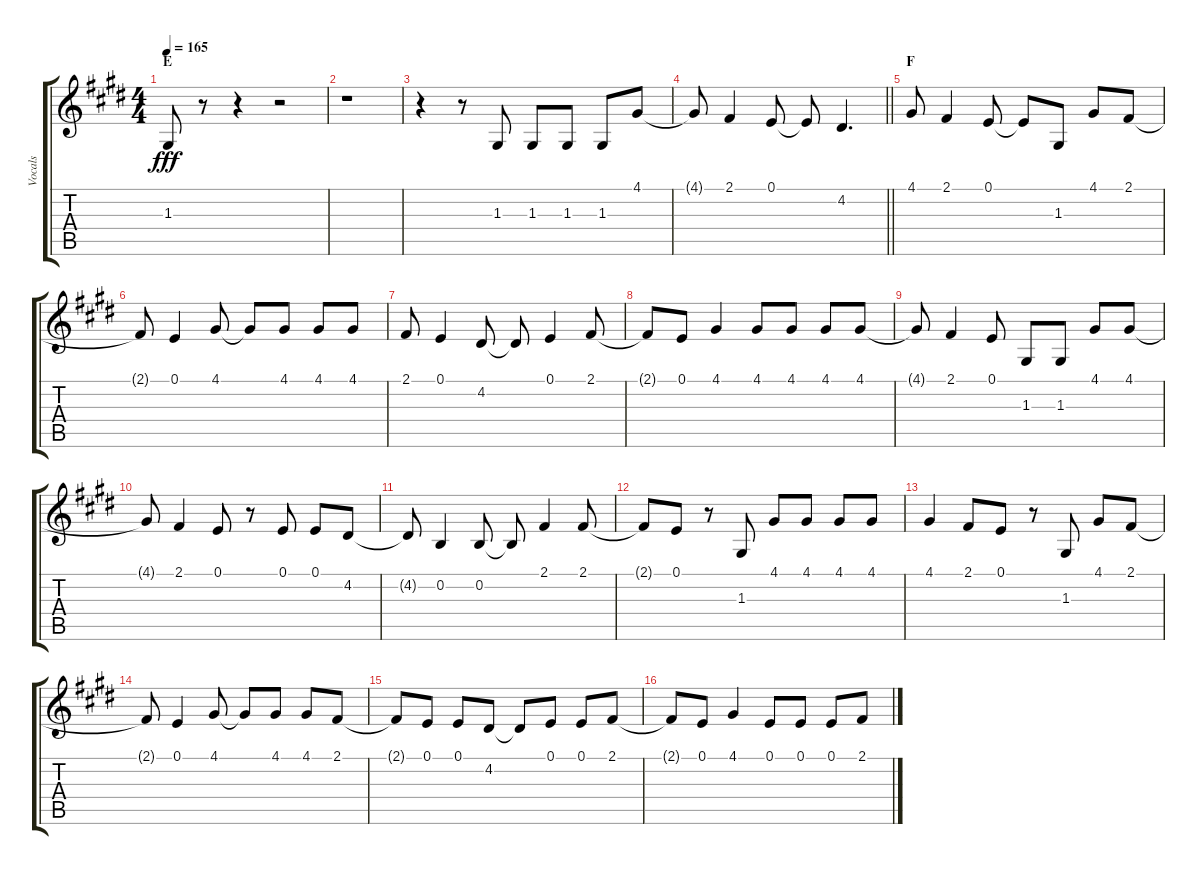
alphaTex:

\track ("Vocals" "Vocals") {instrument voiceoohs}
\staff {score tabs}
\tuning (E4 B3 G3 D3 A2 E2) {hide}
\ts (4 4)
\section ("" "E")
\tempo 165
\clef g2
\ks e
1.3{t}.8{dy fff} r.8 r.4 r.2 |
r.1 |
r.4 r.8 1.3.8 1.3.8 1.3.8 1.3.8 4.1.8 |
\barLineRight lightlight
4.1{t}.8 2.1.4 0.1.8 0.1{t}.8 4.2.4{d} |
\section ("" "F")
4.1.8 2.1.4 0.1.8 0.1{t}.8 1.3.8 4.1.8 2.1.8 |
2.1{t}.8 0.1.4 4.1.8 4.1{t}.8 4.1.8 4.1.8 4.1.8 |
2.1.8 0.1.4 4.2.8 4.2{t}.8 0.1.4 2.1.8 |
2.1{t}.8 0.1.8 4.1.4 4.1.8 4.1.8 4.1.8 4.1.8 |
4.1{t}.8 2.1.4 0.1.8 1.3.8 1.3.8 4.1.8 4.1.8 |
4.1{t}.8 2.1.4 0.1.8 r.8 0.1.8 0.1.8 4.2.8 |
4.2{t}.8 0.2.4 0.2.8 0.2{t}.8 2.1.4 2.1.8 |
2.1{t}.8 0.1.8 r.8 1.3.8 4.1.8 4.1.8 4.1.8 4.1.8 |
4.1.4 2.1.8 0.1.8 r.8 1.3.8 4.1.8 2.1.8 |
2.1{t}.8 0.1.4 4.1.8 4.1{t}.8 4.1.8 4.1.8 2.1.8 |
2.1{t}.8 0.1.8 0.1.8 4.2.8 4.2{t}.8 0.1.8 0.1.8 2.1.8 |
2.1{t}.8 0.1.8 4.1.4 0.1.8 0.1.8 0.1.8 2.1.8
